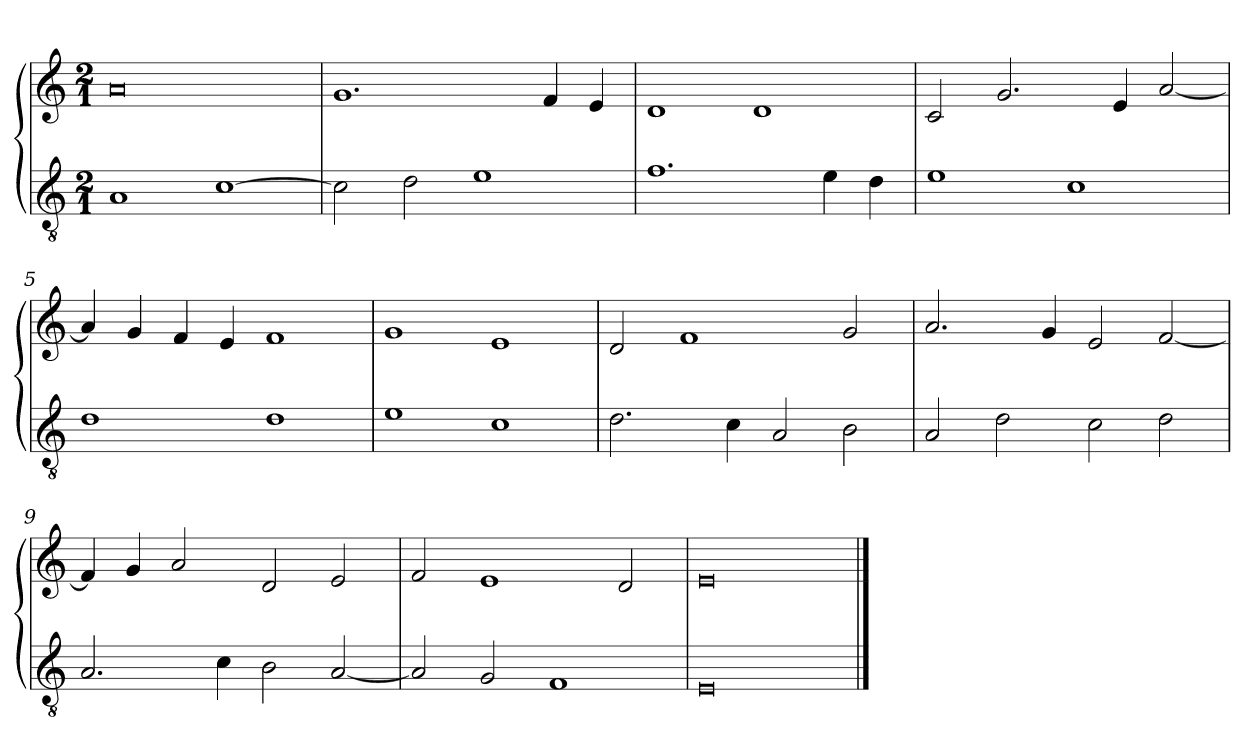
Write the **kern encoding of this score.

**kern	**kern
*part2	*part1
*staff2	*staff1
*clefGv2	*clefG2
*k[]	*k[]
*M2/1	*M2/1
=1	=1
1A	0a
[1c	.
=2	=2
2c]	1.g
2d	.
1e	.
.	4f
.	4e
=3	=3
1.f	1d
.	1d
4e	.
4d	.
=4	=4
1e	2c
.	2.g
1c	.
.	4e
.	[2a
=5	=5
1d	4a]
.	4g
.	4f
.	4e
1d	1f
=6	=6
1e	1g
1c	1e
=7	=7
2.d	2d
.	1f
4c	.
2A	.
2B	2g
=8	=8
2A	2.a
2d	.
.	4g
2c	2e
2d	[2f
=9	=9
2.A	4f]
.	4g
.	2a
4c	.
2B	2d
[2A	2e
=10	=10
2A]	2f
2G	1e
1F	.
.	2d
=11	=11
0E	0e
==	==
*-	*-
